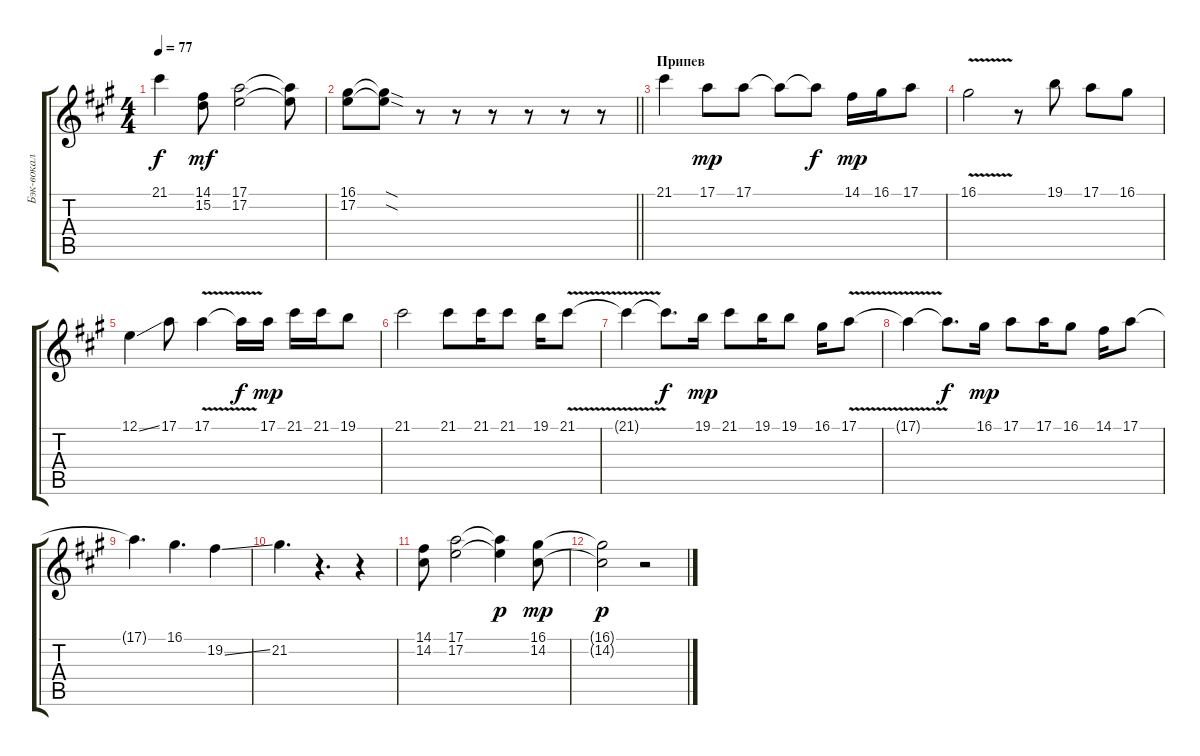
\track ("Бэк-вокал" "Бэк-вокал") {instrument baritonesax}
\staff {score tabs}
\tuning (E4 B3 G3 D3 A2 E2) {hide}
\ts (4 4)
\tempo 77
\clef g2
\ks f#minor
21.1{t}.4{dy f} (14.1 15.2).8{dy mf} (17.1 17.2).2 (17.1{t} 17.2{t}).8 |
\barLineRight lightlight
(16.1 17.2).8 (16.1{sod t} 17.2{sod t}).8 r.8 r.8 r.8{instrument baritonesax} r.8 r.8 r.8 |
\section ("" "Припев")
21.1.4 17.1.8{dy mp} 17.1.8 17.1{t}.8 17.1{t}.8{dy f} 14.1.16{dy mp} 16.1.16 17.1.8 |
16.1{v}.2 r.8 19.1.8 17.1.8 16.1.8 |
12.1{ss}.4 17.1.8 17.1{v}.4 17.1{t}.16{dy f} 17.1.16{dy mp} 21.1.16 21.1.16 19.1.8 |
21.1.2 21.1.8 21.1.16 21.1.8 19.1.16 21.1{v}.8 |
21.1{t}.4 21.1{t}.8{d dy f} 19.1.16{dy mp} 21.1.8 19.1.16 19.1.8 16.1.16 17.1{v}.8 |
17.1{t}.4 17.1{t}.8{d dy f} 16.1.16{dy mp} 17.1.8 17.1.16 16.1.8 14.1.16 17.1.8 |
17.1{t}.4{d} 16.1.4{d} 19.2{ss}.4 |
21.2.4{d} r.4{d} r.4 |
(14.1 14.2).8 (17.1 17.2).2 (17.1{t} 17.2{t}).4{dy p} (16.1 14.2).8{dy mp} |
(16.1{t} 14.2{t}).2{dy p} r.2
